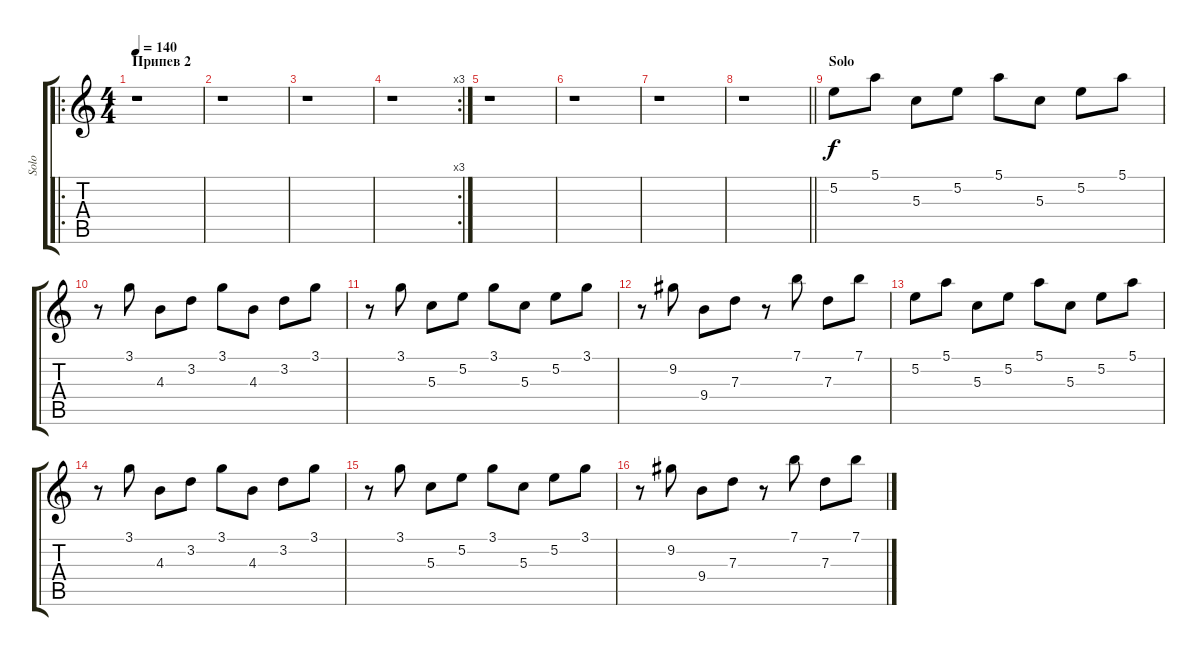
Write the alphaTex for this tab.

\track ("Solo" "Solo") {instrument electricguitarclean}
\staff {score tabs}
\tuning (E4 B3 G3 D3 A2 E2) {hide}
\ro
\ts (4 4)
\section ("" "Припев 2")
\tempo 140
\clef g2
\ks c
r.1{dy f} |
r.1 |
r.1 |
\rc 3
r.1 |
r.1 |
r.1 |
r.1 |
\barLineRight lightlight
r.1 |
\section ("" "Solo")
5.2.8 5.1.8 5.3.8 5.2.8 5.1.8 5.3.8 5.2.8 5.1.8 |
r.8 3.1.8 4.3.8 3.2.8 3.1.8 4.3.8 3.2.8 3.1.8 |
r.8 3.1.8 5.3.8 5.2.8 3.1.8 5.3.8 5.2.8 3.1.8 |
r.8 9.2.8 9.4.8 7.3.8 r.8 7.1.8 7.3.8 7.1.8 |
5.2.8 5.1.8 5.3.8 5.2.8 5.1.8 5.3.8 5.2.8 5.1.8 |
r.8 3.1.8 4.3.8 3.2.8 3.1.8 4.3.8 3.2.8 3.1.8 |
r.8 3.1.8 5.3.8 5.2.8 3.1.8 5.3.8 5.2.8 3.1.8 |
r.8 9.2.8 9.4.8 7.3.8 r.8 7.1.8 7.3.8 7.1.8
